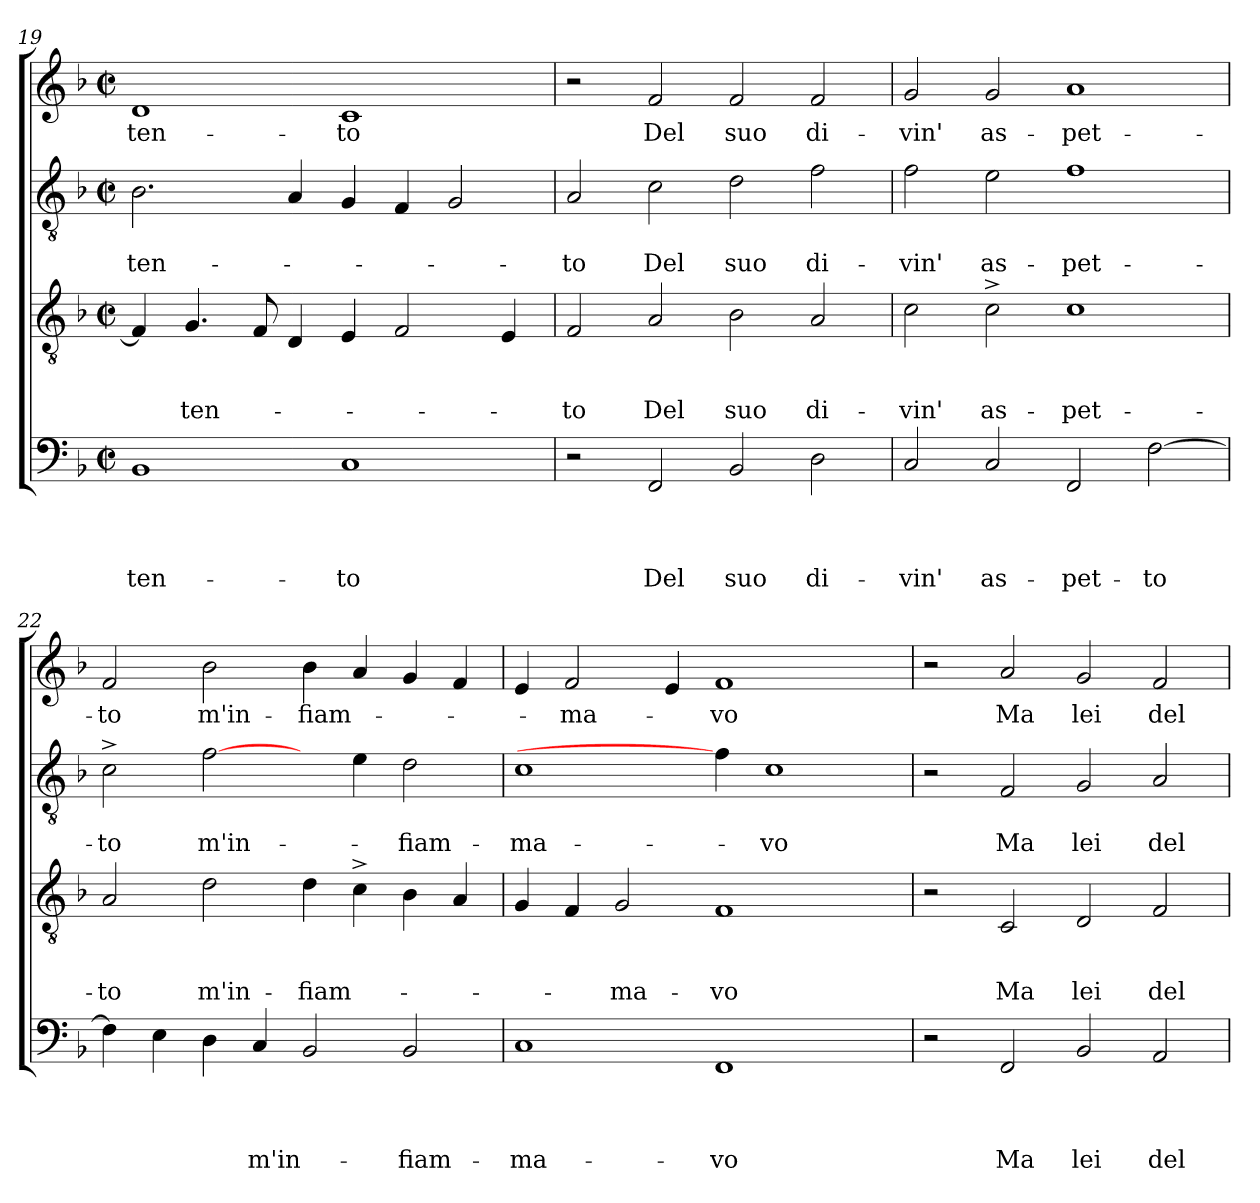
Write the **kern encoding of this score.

**kern	**text	**text	**text	**text	**kern	**text	**text	**text	**kern	**text	**text	**kern	**text
*part4	*part4	*part4	*part4	*part4	*part3	*part3	*part3	*part3	*part2	*part2	*part2	*part1	*part1
*staff4	*staff4	*staff4	*staff4	*staff4	*staff3	*staff3	*staff3	*staff3	*staff2	*staff2	*staff2	*staff1	*staff1
*clefF4	*	*	*	*	*clefGv2	*	*	*	*clefGv2	*	*	*clefG2	*
*k[b-]	*	*	*	*	*k[b-]	*	*	*	*k[b-]	*	*	*k[b-]	*
*F:	*	*	*	*	*F:	*	*	*	*F:	*	*	*F:	*
*M2/2	*	*	*	*	*M2/2	*	*	*	*M2/2	*	*	*M2/2	*
*met(c|)	*	*	*	*	*met(c|)	*	*	*	*met(c|)	*	*	*met(c|)	*
=19	=19	=19	=19	=19	=19	=19	=19	=19	=19	=19	=19	=19	=19
!	!	!	!	!LO:LY:b	!	!	!	!	!	!	!LO:LY:b	!	!LO:LY:b
1BB-	.	.	.	-ten-	4F/]	.	.	.	2.B-\	.	-ten-	1d	-ten-
!	!	!	!	!	!	!	!	!LO:LY:b	!	!	!	!	!
.	.	.	.	.	4.G/	.	.	-ten-	.	.	.	.	.
.	.	.	.	.	8F/	.	.	.	.	.	.	.	.
.	.	.	.	.	4D/	.	.	.	4A/	.	.	.	.
!	!	!	!	!LO:LY:b	!	!	!	!	!	!	!	!	!LO:LY:b
1C	.	.	.	-to	4E/	.	.	.	4G/	.	.	1c	-to
.	.	.	.	.	2F/	.	.	.	4F/	.	.	.	.
.	.	.	.	.	.	.	.	.	2G/	.	.	.	.
.	.	.	.	.	4E/	.	.	.	.	.	.	.	.
!!LO:LB:g=z
=20	=20	=20	=20	=20	=20	=20	=20	=20	=20	=20	=20	=20	=20
!	!	!	!	!	!	!	!	!LO:LY:b	!	!	!LO:LY:b	!	!
2r	.	.	.	.	2F/	.	.	-to	2A/	.	-to	2r	.
!	!	!	!	!LO:LY:b	!	!	!	!LO:LY:b	!	!	!LO:LY:b	!	!LO:LY:b
2FF/	.	.	.	Del	2A/	.	.	Del	2c\	.	Del	2f/	Del
!	!	!	!	!LO:LY:b	!	!	!	!LO:LY:b	!	!	!LO:LY:b	!	!LO:LY:b
2BB-/	.	.	.	suo	2B-\	.	.	suo	2d\	.	suo	2f/	suo
!	!	!	!	!LO:LY:b	!	!	!	!LO:LY:b	!	!	!LO:LY:b	!	!LO:LY:b
2D\	.	.	.	di-	2A/	.	.	di-	2f\	.	di-	2f/	di-
=21	=21	=21	=21	=21	=21	=21	=21	=21	=21	=21	=21	=21	=21
!	!	!	!	!LO:LY:b	!	!	!	!LO:LY:b	!	!	!LO:LY:b	!	!LO:LY:b
2C/	.	.	.	-vin'	2c\	.	.	-vin'	2f\	.	-vin'	2g/	-vin'
!	!	!	!	!LO:LY:b	!	!	!	!LO:LY:b	!	!	!LO:LY:b	!	!LO:LY:b
2C/	.	.	.	as-	2c^>\	.	.	as-	2e\	.	as-	2g/	as-
!	!	!	!	!LO:LY:b	!	!	!	!LO:LY:b	!	!	!LO:LY:b	!	!LO:LY:b
2FF/	.	.	.	-pet-	1c	.	.	-pet-	1f	.	-pet-	1a	-pet-
!	!	!	!	!LO:LY:b	!	!	!	!	!	!	!	!	!
[>2F\	.	.	.	-to	.	.	.	.	.	.	.	.	.
=22	=22	=22	=22	=22	=22	=22	=22	=22	=22	=22	=22	=22	=22
!	!	!	!	!	!	!	!	!LO:LY:b	!	!	!LO:LY:b	!	!LO:LY:b
4F\]	.	.	.	.	2A/	.	.	-to	2c^>\	.	-to	2f/	-to
4E\	.	.	.	.	.	.	.	.	.	.	.	.	.
!	!	!	!	!	!	!	!	!LO:LY:b	!	!	!LO:LY:b	!	!LO:LY:b
4D\	.	.	.	.	2d\	.	.	m'in-	[2f\	.	m'in-	2b-\	m'in-
!	!	!	!	!LO:LY:b	!	!	!	!	!	!	!	!	!
4C/	.	.	.	m'in-	.	.	.	.	.	.	.	.	.
!	!	!	!	!	!	!	!	!LO:LY:b	!	!	!	!	!LO:LY:b
2BB-/	.	.	.	.	4d\	.	.	-fiam-	4ryy	.	.	4b-\	-fiam-
.	.	.	.	.	4c^>\	.	.	.	4e\	.	.	4a/	.
!	!	!	!	!LO:LY:b	!	!	!	!	!	!	!LO:LY:b	!	!
2BB-/	.	.	.	-fiam-	4B-\	.	.	.	2d\	.	-fiam-	4g/	.
.	.	.	.	.	4A/	.	.	.	.	.	.	4f/	.
=23	=23	=23	=23	=23	=23	=23	=23	=23	=23	=23	=23	=23	=23
!	!	!	!	!LO:LY:b	!	!	!	!	!	!	!LO:LY:b	!	!
1C	.	.	.	-ma-	4G/	.	.	.	1c	.	-ma-	4e/	.
!	!	!	!	!	!	!	!	!	!	!	!	!	!LO:LY:b
.	.	.	.	.	4F/	.	.	.	.	.	.	2f/	-ma-
!	!	!	!	!	!	!	!	!LO:LY:b	!	!	!	!	!
.	.	.	.	.	2G/	.	.	-ma-	.	.	.	.	.
.	.	.	.	.	.	.	.	.	.	.	.	4e/	.
!	!	!	!	!LO:LY:b	!	!	!	!LO:LY:b	!	!	!	!	!LO:LY:b
1FF	.	.	.	-vo	1F	.	.	-vo	4f\]	.	.	1f	-vo
!	!	!	!	!	!	!	!	!	!	!	!LO:LY:b	!	!
.	.	.	.	.	.	.	.	.	1c	.	-vo	.	.
4ryy	.	.	.	.	4ryy	.	.	.	.	.	.	4ryy	.
=24	=24	=24	=24	=24	=24	=24	=24	=24	=24	=24	=24	=24	=24
2r	.	.	.	.	2r	.	.	.	2r	.	.	2r	.
!	!	!	!	!LO:LY:b	!	!	!	!LO:LY:b	!	!	!LO:LY:b	!	!LO:LY:b
2FF/	.	.	.	Ma	2C/	.	.	Ma	2F/	.	Ma	2a/	Ma
!	!	!	!	!LO:LY:b	!	!	!	!LO:LY:b	!	!	!LO:LY:b	!	!LO:LY:b
2BB-/	.	.	.	lei	2D/	.	.	lei	2G/	.	lei	2g/	lei
!	!	!	!	!LO:LY:b	!	!	!	!LO:LY:b	!	!	!LO:LY:b	!	!LO:LY:b
2AA/	.	.	.	del	2F/	.	.	del	2A/	.	del	2f/	del
=	=	=	=	=	=	=	=	=	=	=	=	=	=
*-	*-	*-	*-	*-	*-	*-	*-	*-	*-	*-	*-	*-	*-
